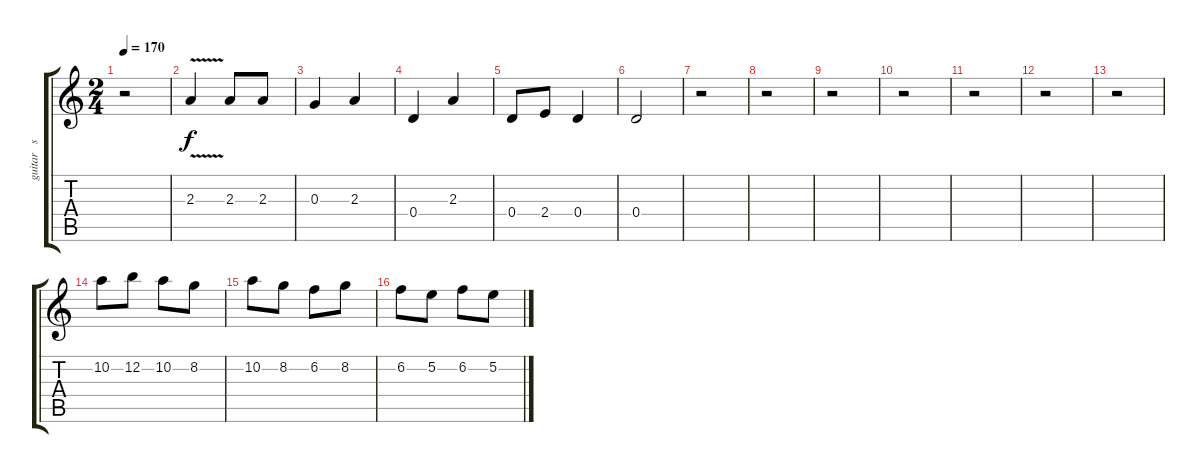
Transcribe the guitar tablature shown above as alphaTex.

\track ("guitar   solo    two" "guitar   s") {instrument overdrivenguitar}
\staff {score tabs}
\tuning (E4 B3 G3 D3 A2 E2) {hide}
\ts (2 4)
\tempo 170
\clef g2
\ks c
r.2{dy f} |
2.3{v}.4 2.3.8 2.3.8 |
0.3.4 2.3.4 |
0.4.4 2.3.4 |
0.4.8 2.4.8 0.4.4 |
0.4.2 |
r.2 |
r.2 |
r.2 |
r.2 |
r.2 |
r.2 |
r.2 |
10.2.8 12.2.8 10.2.8 8.2.8 |
10.2.8 8.2.8 6.2.8 8.2.8 |
6.2.8 5.2.8 6.2.8 5.2.8
